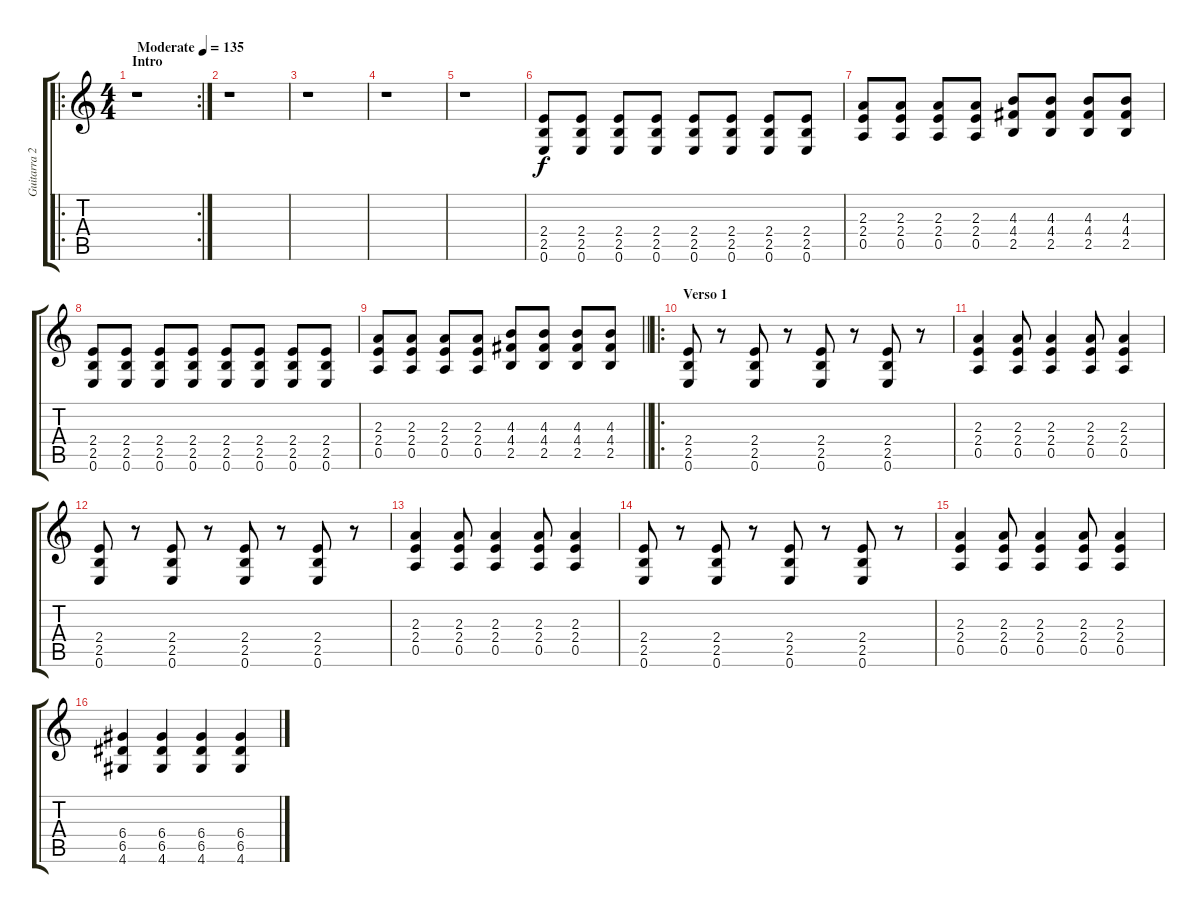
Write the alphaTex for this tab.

\track ("Guitarra 2" "Guitarra 2") {instrument electricguitarclean}
\staff {score tabs}
\tuning (E4 B3 G3 D3 A2 E2) {hide}
\ro
\rc 2
\ts (4 4)
\section ("" "Intro")
\tempo (135 "Moderate")
\clef g2
\ks c
r.1{dy f instrument electricguitarclean} |
r.1 |
r.1 |
r.1 |
r.1 |
(2.4 2.5 0.6).8 (2.4 2.5 0.6).8 (2.4 2.5 0.6).8 (2.4 2.5 0.6).8 (2.4 2.5 0.6).8 (2.4 2.5 0.6).8 (2.4 2.5 0.6).8 (2.4 2.5 0.6).8 |
(2.3 2.4 0.5).8 (2.3 2.4 0.5).8 (2.3 2.4 0.5).8 (2.3 2.4 0.5).8 (4.3 4.4 2.5).8 (4.3 4.4 2.5).8 (4.3 4.4 2.5).8 (4.3 4.4 2.5).8 |
(2.4 2.5 0.6).8 (2.4 2.5 0.6).8 (2.4 2.5 0.6).8 (2.4 2.5 0.6).8 (2.4 2.5 0.6).8 (2.4 2.5 0.6).8 (2.4 2.5 0.6).8 (2.4 2.5 0.6).8 |
\barLineRight lightlight
(2.3 2.4 0.5).8 (2.3 2.4 0.5).8 (2.3 2.4 0.5).8 (2.3 2.4 0.5).8 (4.3 4.4 2.5).8 (4.3 4.4 2.5).8 (4.3 4.4 2.5).8 (4.3 4.4 2.5).8 |
\ro
\section ("" "Verso 1")
(2.4 2.5 0.6).8 r.8 (2.4 2.5 0.6).8 r.8 (2.4 2.5 0.6).8 r.8 (2.4 2.5 0.6).8 r.8 |
(2.3 2.4 0.5).4 (2.3 2.4 0.5).8 (2.3 2.4 0.5).4 (2.3 2.4 0.5).8 (2.3 2.4 0.5).4 |
(2.4 2.5 0.6).8 r.8 (2.4 2.5 0.6).8 r.8 (2.4 2.5 0.6).8 r.8 (2.4 2.5 0.6).8 r.8 |
(2.3 2.4 0.5).4 (2.3 2.4 0.5).8 (2.3 2.4 0.5).4 (2.3 2.4 0.5).8 (2.3 2.4 0.5).4 |
(2.4 2.5 0.6).8 r.8 (2.4 2.5 0.6).8 r.8 (2.4 2.5 0.6).8 r.8 (2.4 2.5 0.6).8 r.8 |
(2.3 2.4 0.5).4 (2.3 2.4 0.5).8 (2.3 2.4 0.5).4 (2.3 2.4 0.5).8 (2.3 2.4 0.5).4 |
(6.4 6.5 4.6).4 (6.4 6.5 4.6).4 (6.4 6.5 4.6).4 (6.4 6.5 4.6).4
